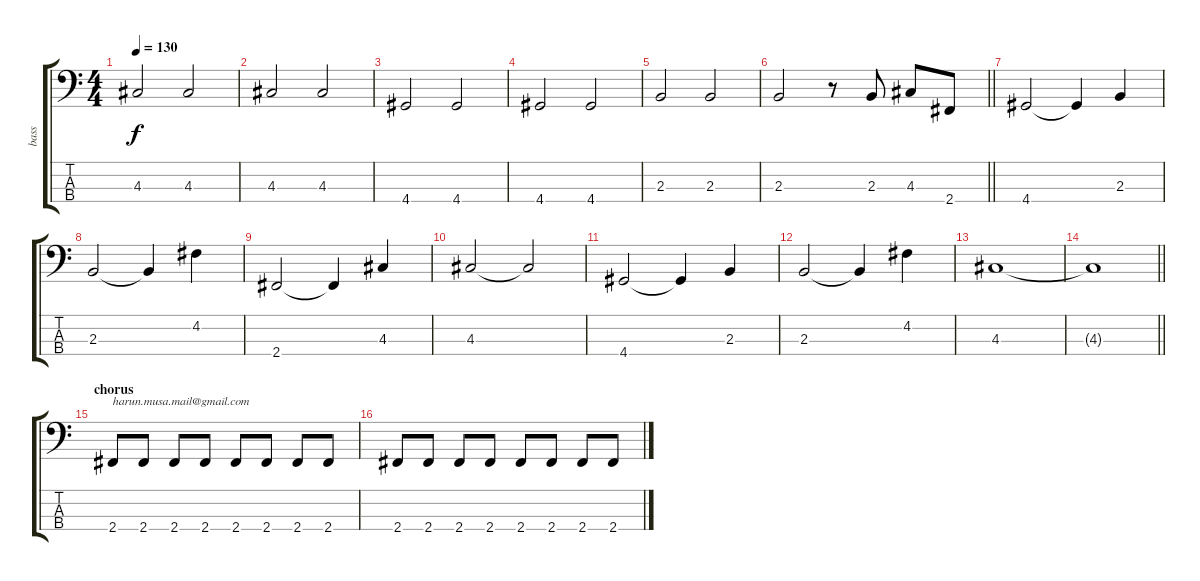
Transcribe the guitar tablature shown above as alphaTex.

\track ("bass" "bass") {instrument electricbassfinger}
\staff {score tabs}
\tuning (G2 D2 A1 E1) {hide}
\ts (4 4)
\tempo 130
\clef f4
\ks c
4.3.2{dy f} 4.3.2 |
4.3.2 4.3.2 |
4.4.2 4.4.2 |
4.4.2 4.4.2 |
2.3.2 2.3.2 |
\barLineRight lightlight
2.3.2 r.8 2.3.8 4.3.8 2.4.8 |
4.4.2 4.4{t}.4 2.3.4 |
2.3.2 2.3{t}.4 4.2.4 |
2.4.2 2.4{t}.4 4.3.4 |
4.3.2 4.3{t}.2 |
4.4.2 4.4{t}.4 2.3.4 |
2.3.2 2.3{t}.4 4.2.4 |
4.3.1 |
\barLineRight lightlight
4.3{t}.1 |
\section ("" "chorus")
2.4.8{txt "harun.musa.mail@gmail.com"} 2.4.8 2.4.8 2.4.8 2.4.8 2.4.8 2.4.8 2.4.8 |
2.4.8 2.4.8 2.4.8 2.4.8 2.4.8 2.4.8 2.4.8 2.4.8
